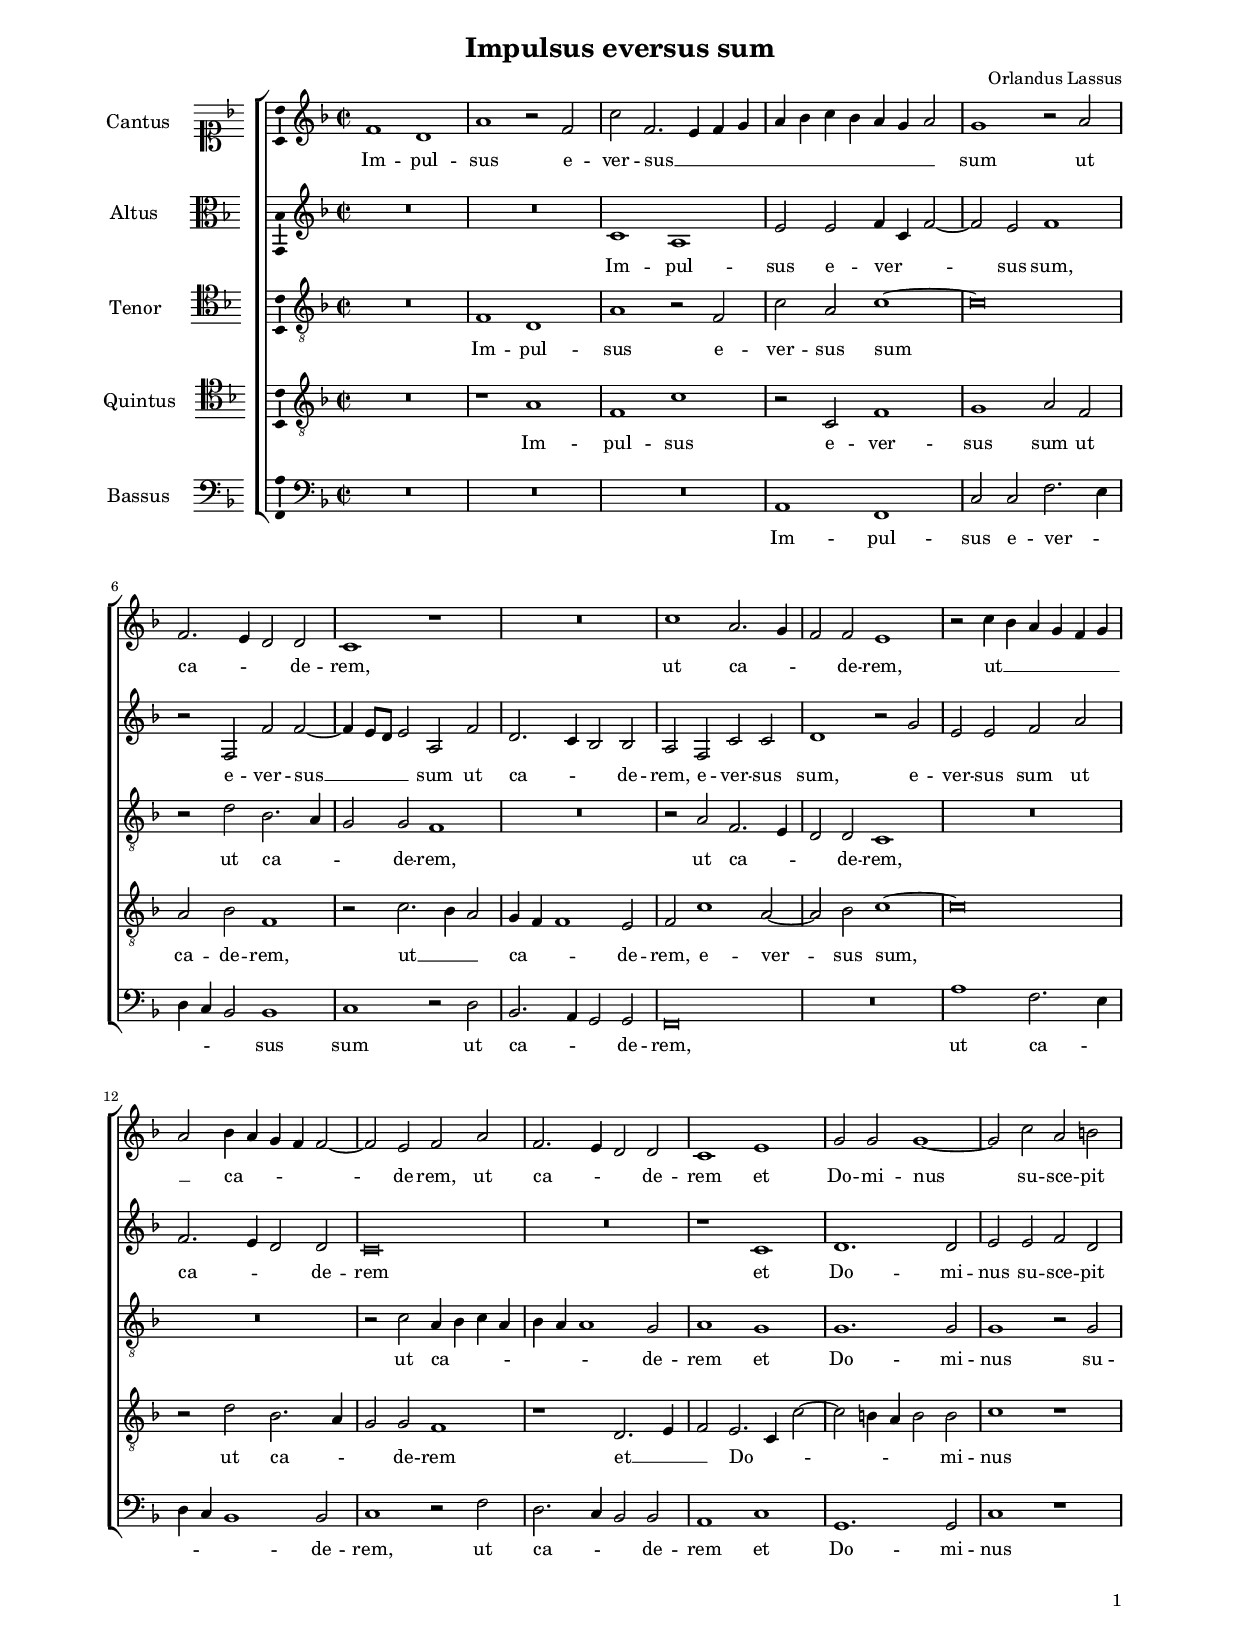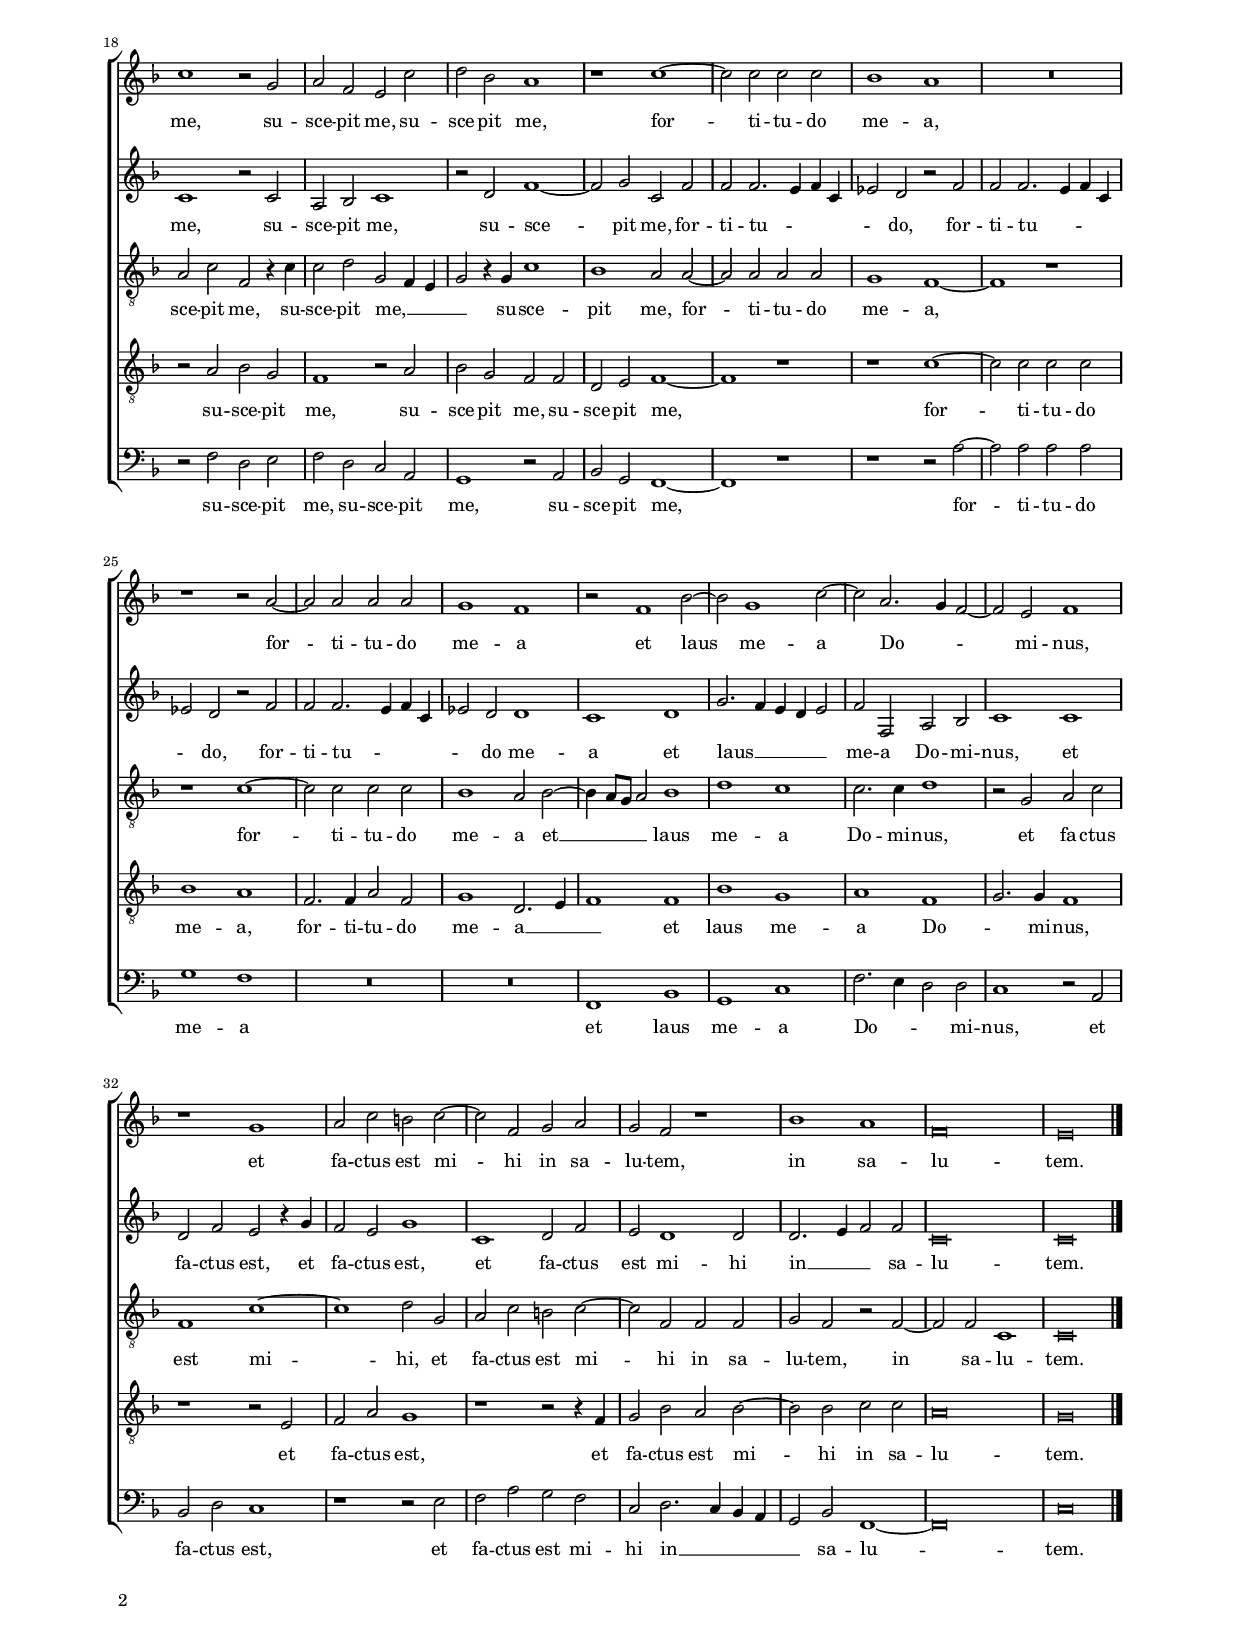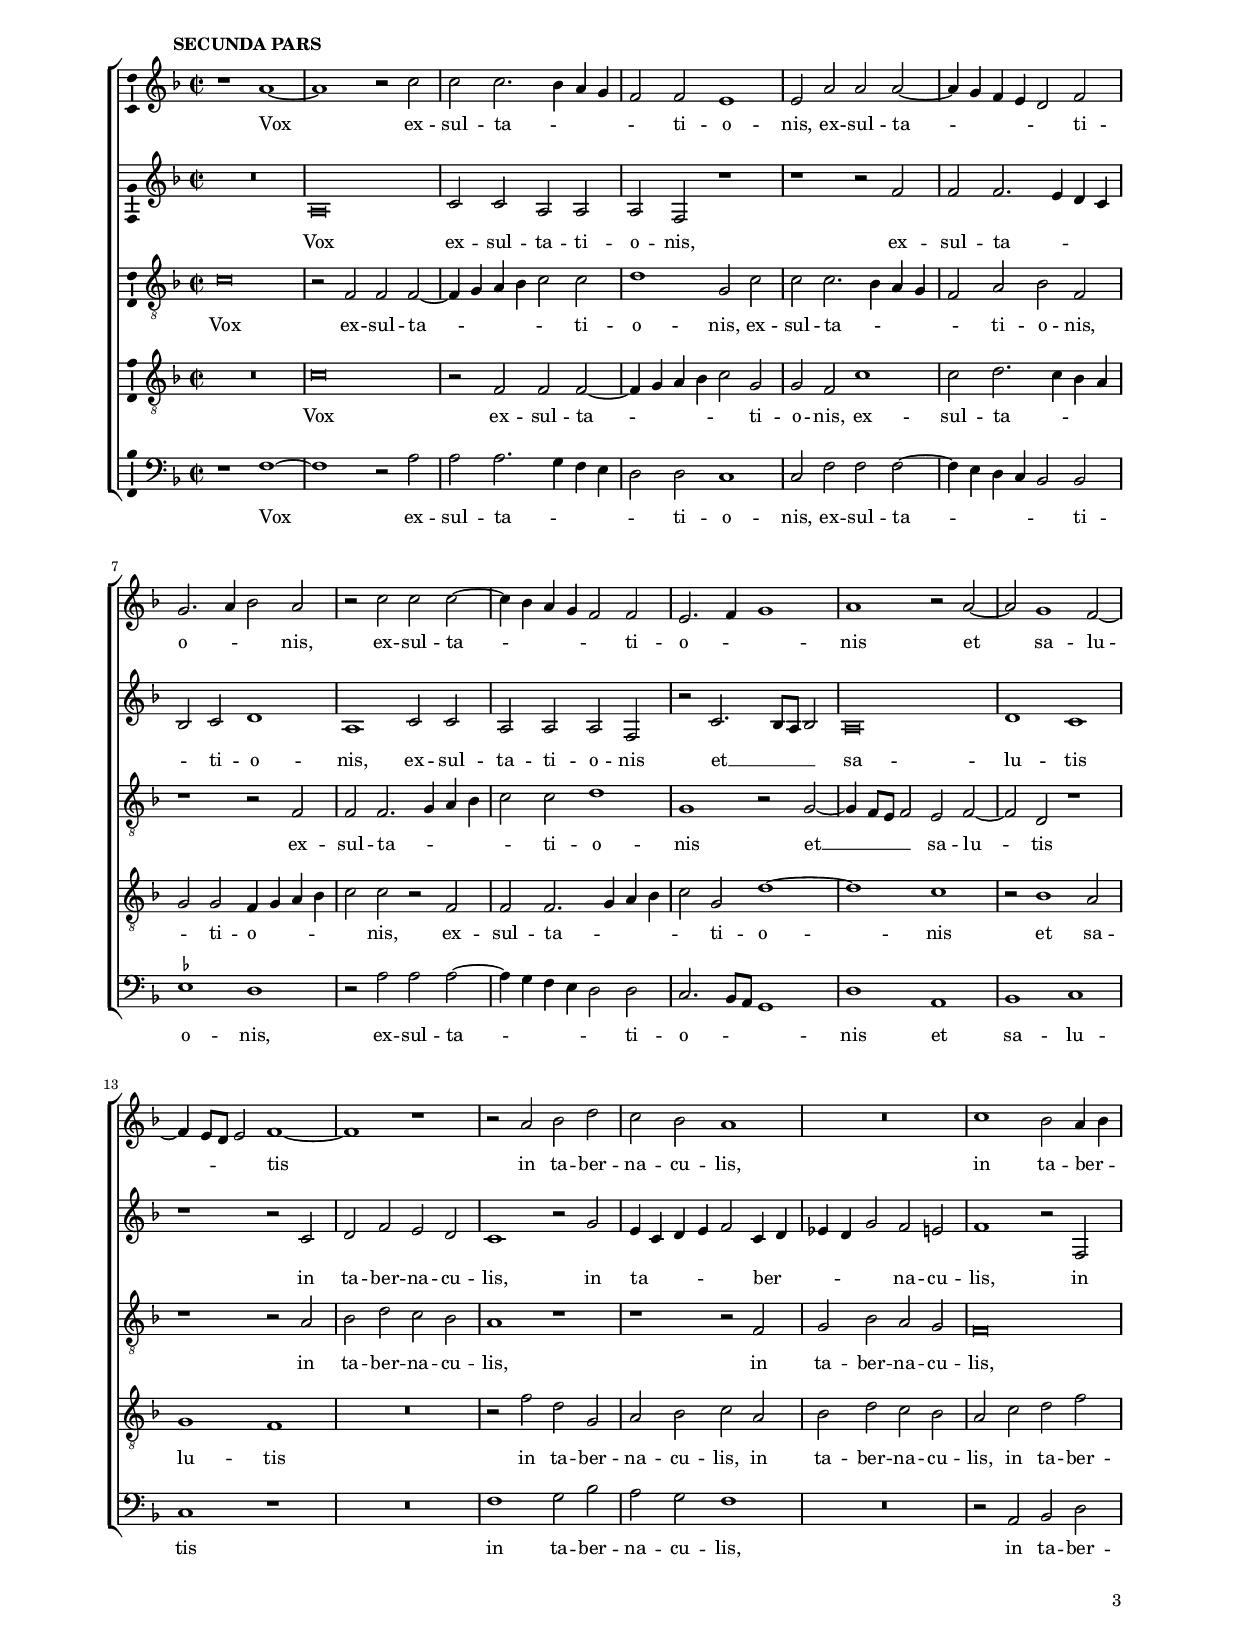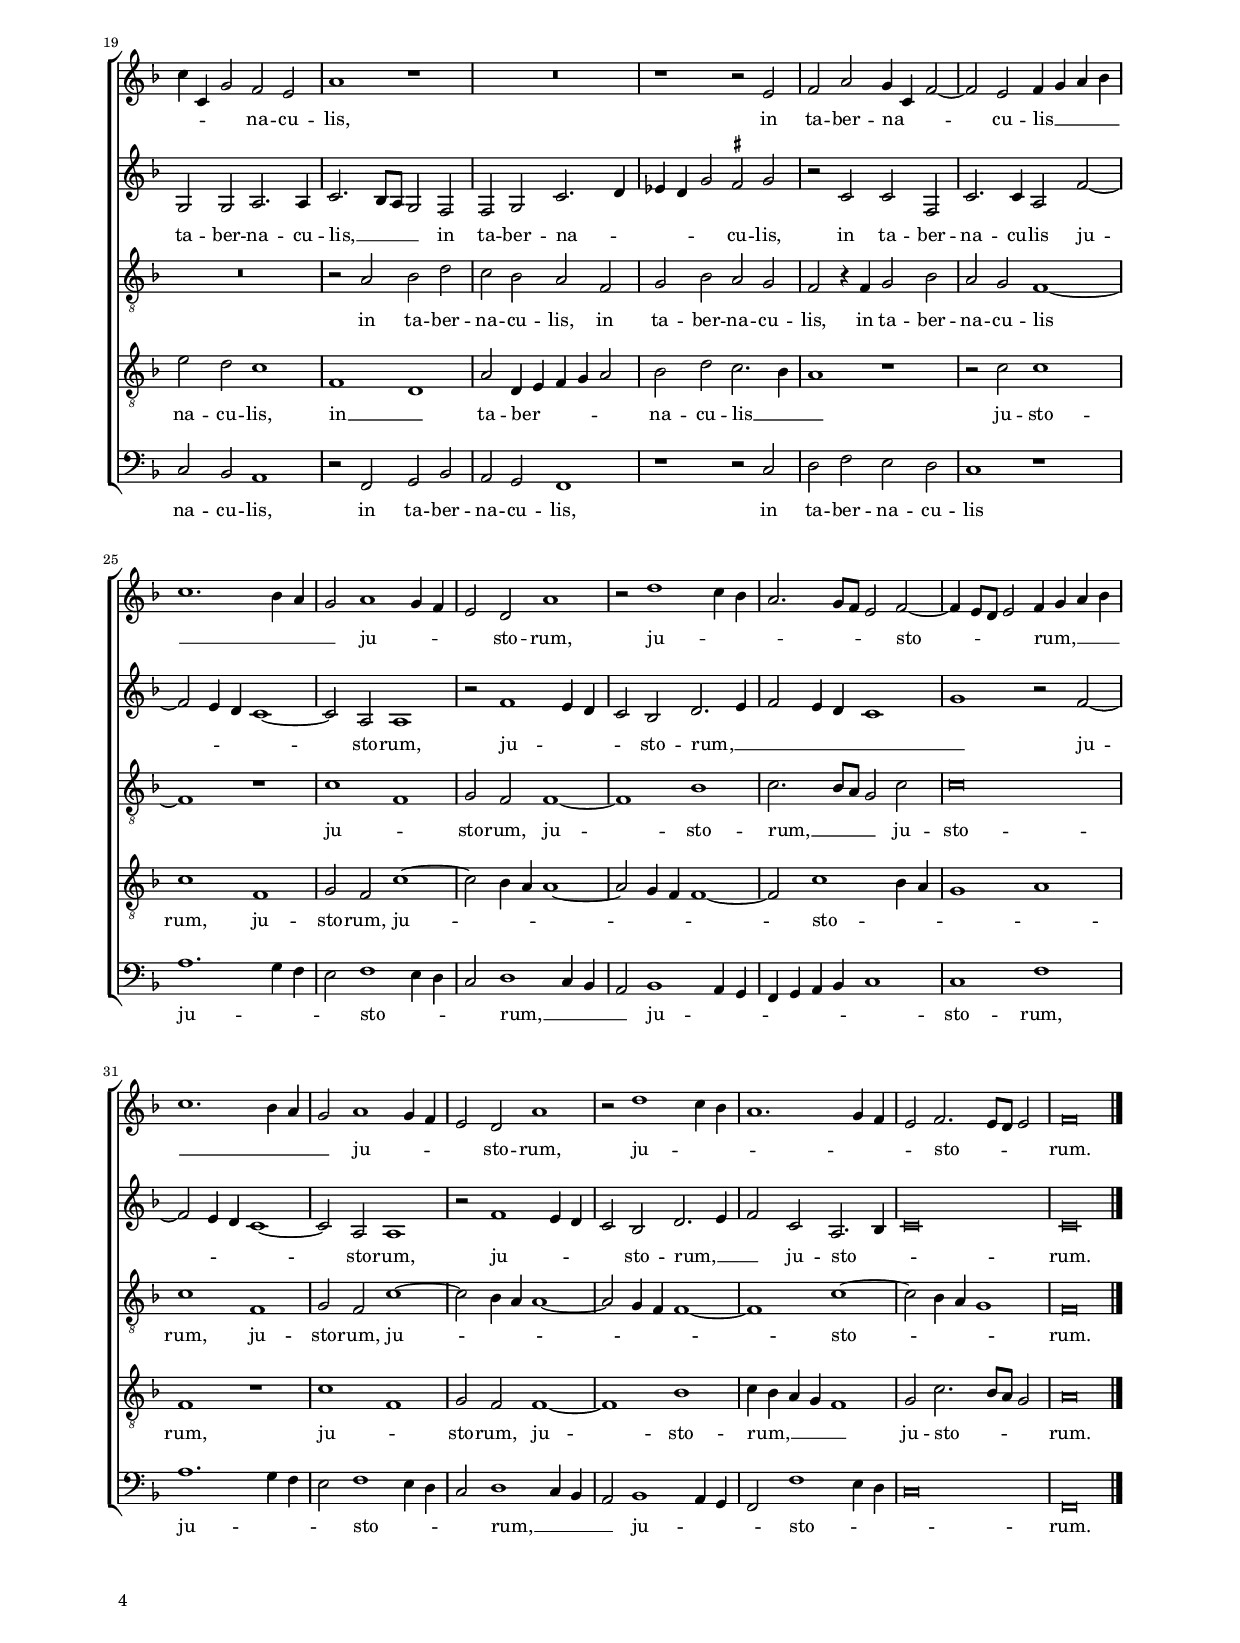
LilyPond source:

\header
{
  title="Impulsus eversus sum"
  composer="Orlandus Lassus"
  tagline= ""
}

\version "2.24.1"
\include "deutsch.ly"
#(set-global-staff-size 15)
% #(set-default-paper-size "letter")
#(ly:set-option 'point-and-click #f)

	
	ficta = { \once \set suggestAccidentals = ##t }
	
	forget = #(define-music-function (music) (ly:music?) #{
		\accidentalStyle forget
		$music
		\accidentalStyle default
		#})



\paper
	{
	top-margin = 1.8 \cm
	bottom-margin = 1.2 \cm
	left-margin = 2 \cm
	right-margin = 2 \cm
	ragged-bottom = ##f
	ragged-last-bottom = ##t
	print-page-number = ##f
	score-system-spacing = #'((basic-distance . 16) (minimum-distance . 14) (padding . 5) (strechability . 150))
	system-system-spacing = #'((basic-distance . 16) (minimum-distance . 14) (padding . 5) (strechability . 150))
	oddFooterMarkup=\markup   \fill-line { "" \fromproperty #'page:page-number-string }
	evenFooterMarkup=\markup  \fill-line { \fromproperty #'page:page-number-string "" }
	last-bottom-spacing = #'((basic-distance . 12) (minimum-distance . 7) (padding . 4))
%	systems-per-page = 3
%	min-systems-per-page = 3
	}

global = {
	\key f \major
	\time 2/2 \set Score.measureLength = #(ly:make-moment 2/1)
	\skip 1*2*38 \bar "|."
	}
	

incipitcantus = \markup { \score {
	{
	\set Staff.instrumentName = \markup { \fontsize #1 "Cantus" }
	\key f \major
	\clef soprano
	s4 \bar ""
	}
	\layout  {
	raggedright = ##t
	indent = 1.8 \cm
	line-width = 2.5 \cm
	\context { \Staff \remove Time_signature_engraver }
	\override Staff.Clef.Y-extent = #'(0 . 0)
	}} \hspace #1 }
      
      
incipitaltus = \markup { \score {
	{
	\set Staff.instrumentName = \markup { \fontsize #1 "Altus" }
	\key f \major
	\clef alto
	s4 \bar ""
	}
	\layout  {
	raggedright = ##t
	indent = 1.8 \cm
	line-width = 2.5 \cm
	\context { \Staff \remove Time_signature_engraver }
	\override Staff.Clef.Y-extent = #'(0 . 0)
	}} \hspace #1 }


incipittenor = \markup { \score {
	{
	\set Staff.instrumentName = \markup { \fontsize #1 "Tenor" }
	\key f \major
	\clef tenor
	s4 \bar ""
	}
	\layout  {
	raggedright = ##t
	indent = 1.8 \cm
	line-width = 2.5 \cm
	\context { \Staff \remove Time_signature_engraver }
	\override Staff.Clef.Y-extent = #'(0 . 0)
	}} \hspace #1 }
      
      
incipitquintus = \markup { \score {
	{
	\set Staff.instrumentName = \markup { \fontsize #1 "Quintus" }
	\key f \major
	\clef tenor
	s4 \bar ""
	}
	\layout  {
	raggedright = ##t
	indent = 1.8 \cm
	line-width = 2.5 \cm
	\context { \Staff \remove Time_signature_engraver }
	\override Staff.Clef.Y-extent = #'(0 . 0)
	}} \hspace #1 }
      
      
incipitbassus = \markup { \score {
	{
	\set Staff.instrumentName = \markup { \fontsize #1 "Bassus" }
	\key f \major
	\clef bass
	s4 \bar ""
	}
	\layout  {
	raggedright = ##t
	indent = 1.8 \cm
	line-width = 2.5 \cm
	\context { \Staff \remove Time_signature_engraver }
	\override Staff.Clef.Y-extent = #'(0 . 0)
	}} \hspace #1 }


cantus =  \relative c''
	{
	f,1 d
	a'1 r2 f
	c'2 f,2. e4 f g
	a4 b c b a g a2
%5
	g1 r2 a |
	f2. e4 d2 d
	c1 r
	R\breve
	c'1 a2. g4
%10
	f2 f e1 |
	r2 c'4 b a g f g
	a2 b4 a g f f2~
	f2 e f a
	f2. e4 d2 d
%15
	c1 e |
	g2 g g1~
	g2 c a h
	c1 r2 g
	a2 f e c'
%20
	d2 b a1 |
	r1 c~
	c2 c c c
	b1 a
	R\breve
%25
	r1 r2 a~ |
	a2 a a a
	g1 f
	r2 f1 b2~
	b2 g1 c2~
%30
	c2 a2. g4 f2~ |
	f2 e f1
	r1 g
	a2 c h c~
	c2 f, g a
%35
	g2 f r1 |
	b1 a
	f\breve
	e\breve |
	}


altus =  \relative c'
	{
	R\breve
	R\breve
	c1 a
	e'2 e f4 c f2~
%5
	f2 e f1 |
	r2 f, f' f~
	f4 e8 d e2 a, f'
	d2. c4 b2 b
	a2 f c' c
%10
	d1 r2 g |
	e2 e f a
	f2. e4 d2 d
	c\breve
	R\breve
%15
	r1 c |
	d1. d2
	e2 e f d
	c1 r2 c
	a2 b c1
%20
	r2 d f1~ |
	f2 g c, f
	f2 f2. e4 f c
	es2 d r f
	f2 f2. e4 f c
%25
	es2 d r f |
	f2 f2. e4 f c
	es2 d d1
	c1 d
	g2. f4 e d e2
%30
	f2 f, a b |
	c1 c
	d2 f e r4 g
	f2 e g1
	c,1 d2 f
%35
	e2 d1 d2 |
	d2. e4 f2 f
	c\breve
	c\breve |
	}


tenor =  \relative c'
	{
	R\breve
	f,1 d
	a'1 r2 f
	c'2 a c1~
%5
	c\breve |
	r2 d b2. a4
	g2 g f1
	R\breve
	r2 a f2. e4
%10
	d2 d c1 |
	R\breve
	R\breve
	r2 c' a4 b c a
	b4 a a1 g2
%15
	a1 g |
	g1. g2
	g1 r2 g
	a2 c f, r4 c'
	c2 d g, f4 e
%20
	g2 r4 g c1 |
	b1 a2 a~
	a2 a a a
	g1 f~
	f1 r
%25
	r1 c'~ |
	c2 c c c
	b1 a2 b~
	b4 a8 g a2 b1
	d1 c
%30
	c2. c4 d1 |
	r2 g, a c
	f,1 c'~
	c1 d2 g,
	a2 c h c~
%35
	c2 f, f f |
	g2 f r f~
	f2 f c1
	c\breve |
	}


quintus  =  \relative c'
	{
	R\breve
	r1 a
	f1 c'
	r2 c, f1
%5
	g1 a2 f |
	a2 b f1
	r2 c'2. b4 a2
	g4 f f1 e2
	f2 c'1 a2~
%10
	a2 b c1~ |
	c\breve
	r2 d b2. a4
	g2 g f1
	r1 d2. e4
%15
	f2 e2. c4 c'2~ |
	c2 h4 a h2 h
	c1 r
	r2 a b g
	f1 r2 a
%20
	b2 g f f |
	d2 e f1~
	f1 r
	r1 c'~
	c2 c c c
%25
	b1 a |
	f2. f4 a2 f
	g1 d2. e4
	f1 f
	b1 g
%30
	a1 f |
	g2. g4 f1
	r1 r2 e
	f2 a g1
	r1 r2 r4 f
%35
	g2 b a b~ |
	b2 b c c
	a\breve
	g\breve |
	}


bassus  =  \relative c
	{
	R\breve
	R\breve
	R\breve
	a1 f
%5
	c'2 c f2. e4 |
	d4 c b2 b1
	c1 r2 d
	b2. a4 g2 g
	f\breve
%10
	R\breve |
	a'1 f2. e4
	d4 c b1 b2
	c1 r2 f
	d2. c4 b2 b
%15
	a1 c |
	g1. g2
	c1 r
	r2 f d e
	f2 d c a
%20
	g1 r2 a |
	b2 g f1~
	f1 r
	r1 r2 a'~
	a2 a a a
%25
	g1 f |
	R\breve
	R\breve
	f,1 b
	g1 c
%30
	f2. e4 d2 d |
	c1 r2 a
	b2 d c1
	r1 r2 e
	f2 a g f
%35
	c2 d2. c4 b a |
	g2 b f1~
	f\breve
	c'\breve |
	}


lyricscantus = \lyricmode {
	Im -- pul -- sus e -- ver -- sus __ _ _ _ _ _ _ _ _ _ _ sum
	ut ca -- _ _ de -- rem,
	ut ca -- _ _ de -- rem,
	ut __ _ _ _ _ _ _ ca -- _ _ _ _ de -- rem,
	ut ca -- _ _ de -- rem
	et Do -- mi -- nus su -- sce -- pit me,
	su -- sce -- pit me,
	su -- sce -- pit me,
	for -- ti -- tu -- do me -- a,
	for -- ti -- tu -- do me -- a
	et laus me -- a Do -- _ _ mi -- nus,
	et fa -- ctus est mi -- hi in sa -- lu -- tem,
	in sa -- lu -- tem.
	}


lyricsaltus = \lyricmode {
	Im -- pul -- sus e -- ver -- _ _ sus sum,
	e -- ver -- sus __ _ _ _ sum
	ut ca -- _ _ de -- rem,
	e -- ver -- sus sum,
	e -- ver -- sus sum
	ut ca -- _ _ de -- rem
	et Do -- mi -- nus su -- sce -- pit me,
	su -- sce -- pit me,
	su -- sce -- pit me,
	for -- ti -- tu -- _ _ _ _ do,
	for -- ti -- tu -- _ _ _ _ do,
	for -- ti -- tu -- _ _ _ _ do me -- a
	et laus __ _ _ _ _ me -- a Do -- mi -- nus,
	et fa -- ctus est,
	et fa -- ctus est,
	et fa -- ctus est mi -- hi in __ _ _ sa -- lu -- tem.
	}


lyricstenor = \lyricmode {
	Im -- pul -- sus e -- ver -- sus sum
	ut ca -- _ _ de -- rem,
	ut ca -- _ _ de -- rem,
	ut ca -- _ _ _ _ _ _ de -- rem
	et Do -- mi -- nus su -- sce -- pit me,
	su -- sce -- pit me, __ _ _ _
	su -- sce -- pit me,
	for -- ti -- tu -- do me -- a,
	for -- ti -- tu -- do me -- a
	et __ _ _ _ laus me -- a Do -- mi -- nus,
	et fa -- ctus est mi -- hi,
	et fa -- ctus est mi -- hi in sa -- lu -- tem,
	in sa -- lu -- tem.
	}


lyricsquintus = \lyricmode {
	Im -- pul -- sus e -- ver -- sus sum
	ut ca -- de -- rem,
	ut __ _ _ ca -- _ _ de -- rem,
	e -- ver -- sus sum,
	ut ca -- _ _ de -- rem
	et __ _ _ Do -- _ _ _ _ _ mi -- nus su -- sce -- pit me,
	su -- sce -- pit me,
	su -- sce -- pit me,
	for -- ti -- tu -- do me -- a,
	for -- ti -- tu -- do me -- a __ _ _
	et laus me -- a Do -- _ mi -- nus,
	et fa -- ctus est,
	et fa -- ctus est mi -- hi in sa -- lu -- tem.
	}


lyricsbassus = \lyricmode {
	Im -- pul -- sus e -- ver -- _ _ _ _ sus sum
	ut ca -- _ _ de -- rem,
	ut ca -- _ _ _ _ de -- rem,
	ut ca -- _ _ de -- rem
	et Do -- mi -- nus su -- sce -- pit me,
	su -- sce -- pit me,
	su -- sce -- pit me,
	for -- ti -- tu -- do me -- a
	et laus me -- a Do -- _ _ mi -- nus,
	et fa -- ctus est,
	et fa -- ctus est mi -- hi in __ _ _ _ _ sa -- lu -- tem.
	}


\score
	{  
	\transpose c c {
	\new ChoirStaff \with { \override StaffGrouper.staff-staff-spacing.basic-distance = #12 }
	<<

	\new Staff << \global
	\new Voice="v1" {
		\set Staff.instrumentName=\incipitcantus
		\set Staff.midiInstrument = "reed organ"
		\clef violin
		\cantus }
	\new Lyrics \lyricsto "v1" {\lyricscantus }
	>>


	\new Staff << \global
	\new Voice="v2" {
		\set Staff.instrumentName=\incipitaltus
		\set Staff.midiInstrument = "reed organ"
		\clef violin 
		\altus}
	\new Lyrics \lyricsto "v2" {\lyricsaltus }
	>>


	\new Staff << \global
	\new Voice="v3" {
		\set Staff.instrumentName=\incipittenor
		\set Staff.midiInstrument = "reed organ"
		\clef "G_8"
		\tenor }
	\new Lyrics \lyricsto "v3" {\lyricstenor }
	>>


	\new Staff << \global
	\new Voice="v5" {
		\set Staff.instrumentName=\incipitquintus
		\set Staff.midiInstrument = "reed organ"
		\clef "G_8"
		\quintus}
	\new Lyrics \lyricsto "v5" {\lyricsquintus }
	>>


	\new Staff << \global
	\new Voice="v4" {
		\set Staff.instrumentName=\incipitbassus
		\set Staff.midiInstrument = "reed organ"
		\clef bass
		\bassus }
	\new Lyrics \lyricsto "v4" {\lyricsbassus}
	>>

	>>
	} % transpose

	\layout
	{
	indent = 2.5 \cm
	\context { \Staff \override TimeSignature.break-visibility = #end-of-line-invisible }
	\context { \Lyrics \override VerticalAxisGroup.nonstaff-relatedstaff-spacing.padding = #1.4 }
	\context { \Staff \consists Ambitus_engraver }
	\context { \Score \override BarNumber.padding = #2 }
	\context { \Voice \override NoteHead.style = #'baroque }
	}


\midi
	{
	\tempo 2 = 90
	}

	}

%%%%%%%%%%%%%%%%%%%%  PARS SECUNDA


global = {
	\key f \major
	\time 2/2 \set Score.measureLength = #(ly:make-moment 2/1)
	\skip 1*2*37 \bar "|."
	}


cantus =  \relative c''
	{
	r1 a~
	a1 r2 c
	c2 c2. b4 a g
	f2 f e1
%5
	e2 a a a~ |
	a4 g f e d2 f
	g2. a4 b2 a
	r2 c c c~
	c4 b a g f2 f
%10
	e2. f4 g1 |
	a1 r2 a~
	a2 g1 f2~
	f4 e8 d e2 f1~
	f1 r
%15
	r2 a b d |
	c2 b a1
	R\breve
	c1 b2 a4 b
	c4 c, g'2 f e
%20
	a1 r |
	R\breve
	r1 r2 e
	f2 a g4 c, f2~
	f2 e f4 g a b
%25
	c1. b4 a |
	g2 a1 g4 f
	e2 d a'1
	r2 d1 c4 b
	a2. g8 f e2 f~
%30
	f4 e8 d e2 f4 g a b |
	c1. b4 a
	g2 a1 g4 f
	e2 d a'1
	r2 d1 c4 b
%35
	a1. g4 f |
	e2 f2. e8 d e2
	f\breve |
	}


altus =  \relative c'
	{
	R\breve
	a\breve
	c2 c a a
	a2 f r1
%5
	r1 r2 f' |
	f2 f2. e4 d c
	b2 c d1
	a1 c2 c
	a2 a a f
%10
	r2 c'2. b8 a b2 |
	a\breve
	d1 c
	r1 r2 c
	d2 f e d
%15
	c1 r2 g' |
	e4 c d e f2 c4 d
	es4 d g2 f e
	f1 r2 f,
	g2 g a2. a4
%20
	c2. b8 a g2 f |
	f2 g c2. d4
	es4 d g2 \ficta fis g
	r2 c, c f,
	c'2. c4 a2 f'~
%25
	f2 e4 d c1~ |
	c2 a a1
	r2 f'1 e4 d
	c2 b d2. e4
	f2 e4 d c1
%30
	g'1 r2 f~ |
	f2 e4 d c1~
	c2 a a1
	r2 f'1 e4 d
	c2 b d2. e4
%35
	f2 c a2. b4 |
	c\breve
	c\breve |
	}


tenor =  \relative c'
	{
	c\breve
	r2 f, f f~
	f4 g a b c2 c
	d1 g,2 c
%5
	c2 c2. b4 a g |
	f2 a b f
	r1 r2 f
	f2 f2. g4 a b
	c2 c d1
%10
	g,1 r2 g~ |
	g4 f8 e f2 e f~
	f2 d r1
	r1 r2 a'
	b2 d c b
%15
	a1 r |
	r1 r2 f
	g2 b a g
	f\breve
	R\breve
%20
	r2 a b d |
	c2 b a f
	g2 b a g
	f2 r4 f g2 b
	a2 g f1~
%25
	f1 r |
	c'1 f,
	g2 f f1~
	f1 b
	c2. b8 a g2 c
%30
	c\breve |
	c1 f,
	g2 f c'1~
	c2 b4 a a1~
	a2 g4 f f1~
%35
	f1 c'~ |
	c2 b4 a g1
	f\breve |
	}


quintus  =  \relative c'
	{
	R\breve
	c\breve
	r2 f, f f~
	f4 g a b c2 g
%5
	g2 f c'1 |
	c2 d2. c4 b a
	g2 g f4 g a b
	c2 c r f,
	f2 f2. g4 a b
%10
	c2 g d'1~
	d1 c
	r2 b1 a2
	g1 f
	R\breve
%15
	r2 f' d g, |
	a2 b c a
	b2 d c b
	a2 c d f
	e2 d c1
%20
	f,1 d |
	a'2 d,4 e f g a2
	b2 d c2. b4
	a1 r
	r2 c c1
%25
	c1 f, |
	g2 f c'1~
	c2 b4 a a1~
	a2 g4 f f1~
	f2 c'1 b4 a
%30
	g1 a |
	f1 r
	c'1 f,
	g2 f f1~
	f1 b
%35
	c4 b a g f1 |
	g2 c2. b8 a g2
	a\breve |
	}


bassus  =  \relative c
	{
	r1 f~
	f1 r2 a
	a2 a2. g4 f e
	d2 d c1
%5
	c2 f f f~ |
	f4 e d c b2 b
	\ficta es1 d
	r2 a' a a~
	a4 g f e d2 d
%10
	c2. b8 a g1 |
	d'1 a
	b1 c
	c1 r
	R\breve
%15
	f1 g2 b |
	a2 g f1
	R\breve
	r2 a, b d
	c2 b a1
%20
	r2 f g b |
	a2 g f1
	r1 r2 c'
	d2 f e d
	c1 r
%25
	a'1. g4 f |
	e2 f1 e4 d
	c2 d1 c4 b
	a2 b1 a4 g
	f4 g a b c1
%30
	c1 f |
	a1. g4 f
	e2 f1 e4 d
	c2 d1 c4 b
	a2 b1 a4 g
%35
	f2 f'1 e4 d |
	c\breve
	f,\breve |
	}


lyricscantus = \lyricmode {
	Vox ex -- sul -- ta -- _ _ _ _ ti -- o -- nis,
	ex -- sul -- ta -- _ _ _ _ ti -- o -- _ _ nis,
	ex -- sul -- ta -- _ _ _ _ ti -- o -- _ _ nis
	et sa -- lu -- _ _ _ tis
	in ta -- ber -- na -- cu -- lis,
	in ta -- ber -- _ _ _ _ na -- cu -- lis,
	in ta -- ber -- na -- _ _ cu -- lis __ _ _ _ _ _ _ _
	ju -- _ _ _ sto -- rum,
	ju -- _ _ _ _ _ _ sto -- _ _ _ rum, __ _ _ _ _ _ _ _
	ju -- _ _ _ sto -- rum,
	ju -- _ _ _ _ _ _ sto -- _ _ _ rum.
	}


lyricsaltus = \lyricmode {
	Vox ex -- sul -- ta -- ti -- o -- nis,
	ex -- sul -- ta -- _ _ _ _ ti -- o -- nis,
	ex -- sul -- ta -- ti -- o -- nis
	et __ _ _ _ sa -- lu -- tis
	in ta -- ber -- na -- cu -- lis,
	in ta -- _ _ _ _ ber -- _ _ _ _ na -- cu -- lis,
	in ta -- ber -- na -- cu -- lis, __ _ _ _ 
	in ta -- ber -- na -- _ _ _ _ cu -- lis,
	in ta -- ber -- na -- cu -- lis
	ju -- _ _ _ sto -- rum,
	ju -- _ _ _ sto -- rum, __ _ _ _ _ _ _
	ju -- _ _ _ sto -- rum,
	ju -- _ _ _ sto -- rum, __ _ _
	ju -- sto -- _ _ rum.
	}


lyricstenor = \lyricmode {
	Vox ex -- sul -- ta -- _ _ _ _ ti -- o -- nis,
	ex -- sul -- ta -- _ _ _ _ ti -- o -- nis,
	ex -- sul -- ta -- _ _ _ _ ti -- o -- nis
	et __ _ _ _ sa -- lu -- tis
	in ta -- ber -- na -- cu -- lis,
	in ta -- ber -- na -- cu -- lis,
	in ta -- ber -- na -- cu -- lis,
	in ta -- ber -- na -- cu -- lis,
	in ta -- ber -- na -- cu -- lis
	ju -- _ sto -- rum,
	ju -- sto -- rum, __ _ _ _ 
	ju -- sto -- rum,
	ju -- sto -- rum,
	ju -- _ _ _ _ _ _ sto -- _ _ _ rum.
	}


lyricsquintus = \lyricmode {
	Vox ex -- sul -- ta -- _ _ _ _ ti -- o -- nis,
	ex -- sul -- ta -- _ _ _ _ ti -- o -- _ _ _ _ nis,
	ex -- sul -- ta -- _ _ _ _ ti -- o -- nis
	et sa -- lu -- tis
	in ta -- ber -- na -- cu -- lis,
	in ta -- ber -- na -- cu -- lis,
	in ta -- ber -- na -- cu -- lis,
	in __ _ ta -- ber -- _ _ _ _ na -- cu -- lis __ _ _
	ju -- sto -- rum,
	ju -- sto -- rum,
	ju -- _ _ _ _ _ _ sto -- _ _ _ _ rum,
	ju -- _ sto -- rum,
	ju -- sto -- rum, __ _ _ _ _
	ju -- sto -- _ _ _ rum.
	}


lyricsbassus = \lyricmode {
	Vox ex -- sul -- ta -- _ _ _ _ ti -- o -- nis,
	ex -- sul -- ta -- _ _ _ _ ti -- o -- nis,
	ex -- sul -- ta -- _ _ _ _ ti -- o -- _ _ _ nis et sa -- lu -- tis
	in ta -- ber -- na -- cu -- lis,
	in ta -- ber -- na -- cu -- lis,
	in ta -- ber -- na -- cu -- lis,
	in ta -- ber -- na -- cu -- lis
	ju -- _ _ _ sto -- _ _ _ rum, __ _ _ _
	ju -- _ _ _ _ _ _ _ sto -- rum,
	ju -- _ _ _ sto -- _ _ _ rum, __ _ _ _
	ju -- _ _ _ sto -- _ _ _ rum.
	}


\score
	{  
	\transpose c c {
	\new ChoirStaff \with { \override StaffGrouper.staff-staff-spacing.basic-distance = #12 }
	<<

	\new Staff <<\global
	\new Voice="v1" {
	  %\set Staff.instrumentName=Cantus
		\set Staff.midiInstrument = "reed organ"
		\clef violin
		\cantus }
	\new Lyrics \lyricsto "v1" {\lyricscantus }
	>>


	\new Staff << \global
	\new Voice="v2" {
	  %\set Staff.instrumentName=Altus
		\set Staff.midiInstrument = "reed organ"
		\clef violin 
		\altus}
	\new Lyrics \lyricsto "v2" {\lyricsaltus }
	>>


	\new Staff <<\global
	\new Voice="v3" {
	  %\set Staff.instrumentName=Tenor
		\set Staff.midiInstrument = "reed organ"
		\clef "G_8"
		\tenor }
	\new Lyrics \lyricsto "v3" {\lyricstenor }
	>>


	\new Staff << \global
	\new Voice="v5" {
	  %\set Staff.instrumentName=Quintus
		\set Staff.midiInstrument = "reed organ"
		\clef "G_8"
		\quintus}
	\new Lyrics \lyricsto "v5" {\lyricsquintus }
	>>


	\new Staff <<\global
	\new Voice="v4" {
	  %\set Staff.instrumentName=Bassus
		\set Staff.midiInstrument = "reed organ"
		\clef bass
		\bassus }
	\new Lyrics \lyricsto "v4" {\lyricsbassus}
	>>
	
	>>
	} % transpose

	\layout
	{
	indent = 0 \cm
	\context { \Staff \override TimeSignature.break-visibility = #end-of-line-invisible }
	\context { \Lyrics \override VerticalAxisGroup.nonstaff-relatedstaff-spacing.padding = #1.4 }
	\context { \Staff \consists Ambitus_engraver }
	\context { \Score \override BarNumber.padding = #2 }
	\context { \Voice \override NoteHead.style = #'baroque }
	}

	\header { piece = \markup { \raise #2 \hspace # 7 \bold "SECUNDA PARS"} }

\midi
	{
	\tempo 2 = 90
	}
	
}

% EOF
